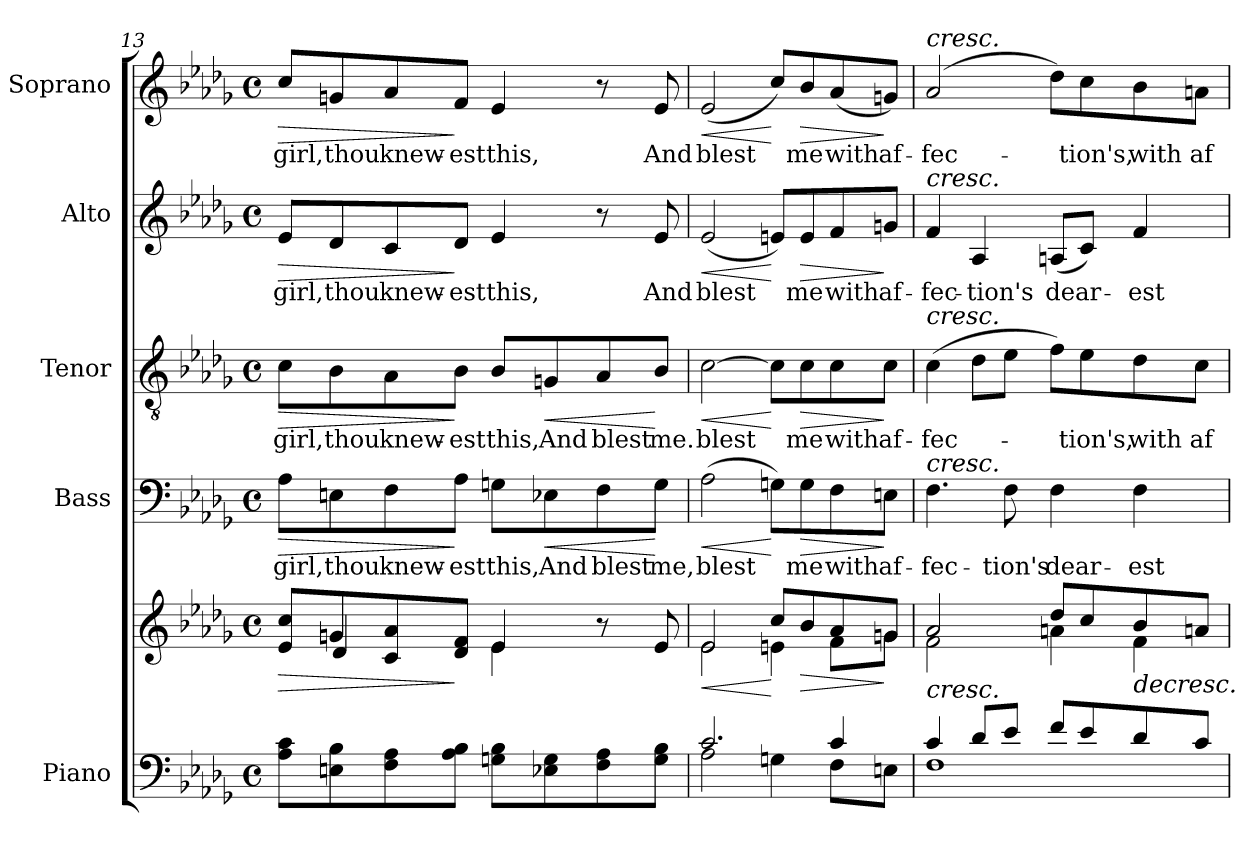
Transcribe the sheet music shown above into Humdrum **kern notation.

**kern	**kern	**dynam	**kern	**text	**dynam	**kern	**text	**dynam	**kern	**text	**dynam	**kern	**text	**dynam
*part5	*part5	*part5	*part4	*part4	*part4	*part3	*part3	*part3	*part2	*part2	*part2	*part1	*part1	*part1
*staff6	*staff5	*staff5/6	*staff4	*staff4	*staff4	*staff3	*staff3	*staff3	*staff2	*staff2	*staff2	*staff1	*staff1	*staff1
*I"Piano	*	*	*I"Bass	*	*	*I"Tenor	*	*	*I"Alto	*	*	*I"Soprano	*	*
*I'Pno.	*	*	*I'B.	*	*	*I'T.	*	*	*I'A.	*	*	*I'S.	*	*
!!LO:PB:g=z
*clefF4	*clefG2	*	*clefF4	*	*	*clefGv2	*	*	*clefG2	*	*	*clefG2	*	*
*	*	*	*	*	*	*ITrd7c12	*	*	*	*	*	*	*	*
*k[b-e-a-d-g-]	*k[b-e-a-d-g-]	*	*k[b-e-a-d-g-]	*	*	*k[b-e-a-d-g-]	*	*	*k[b-e-a-d-g-]	*	*	*k[b-e-a-d-g-]	*	*
*D-:	*D-:	*	*D-:	*	*	*D-:	*	*	*D-:	*	*	*D-:	*	*
*M4/4	*M4/4	*	*M4/4	*	*	*M4/4	*	*	*M4/4	*	*	*M4/4	*	*
*met(c)	*met(c)	*	*met(c)	*	*	*met(c)	*	*	*met(c)	*	*	*met(c)	*	*
=13	=13	=13	=13	=13	=13	=13	=13	=13	=13	=13	=13	=13	=13	=13
!	!	!LO:HP:b	!	!	!	!	!	!	!	!	!	!	!	!
*	*^	*	*	*	*	*	*	*	*	*	*	*	*	*
*	*	*^	*	*	*	*	*	*	*	*	*	*	*	*	*
!	!	!	!	!	!	!LO:LY:b:color=#000000	!LO:HP:b	!	!	!	!	!	!	!	!	!
!	!	!	!	!	!	!	!	!	!LO:LY:b:color=#000000	!LO:HP:b	!	!	!	!	!	!
!	!	!	!	!	!	!	!	!	!	!	!	!LO:LY:b:color=#000000	!LO:HP:b	!	!	!
!	!	!	!	!	!	!	!	!	!	!	!	!	!	!	!LO:LY:b:color=#000000	!LO:HP:b
8A-i\ 8ciL	8e-i/ 8cciL	2ryy	8ryy	>	8A-i\L	girl,	>	8Ci\L	girl,	>	8e-i/L	girl,	>	8cci/L	girl,	>
!	!	!	!	!	!	!LO:LY:b:color=#000000	!	!	!	!	!	!	!	!	!	!
!	!	!	!	!	!	!	!	!	!LO:LY:b:color=#000000	!	!	!	!	!	!	!
!	!	!	!	!	!	!	!	!	!	!	!	!LO:LY:b:color=#000000	!	!	!	!
!	!	!	!	!	!	!	!	!	!	!	!	!	!	!	!LO:LY:b:color=#000000	!
8Eni\ 8B-i	8gni/	.	4d-i/	[ [	8Eni\	thou	.	8BB-i\	thou	.	8d-i/	thou	.	8gni/	thou	.
!	!	!	!	!	!	!LO:LY:b:color=#000000	!	!	!	!	!	!	!	!	!	!
!	!	!	!	!	!	!	!	!	!LO:LY:b:color=#000000	!	!	!	!	!	!	!
!	!	!	!	!	!	!	!	!	!	!	!	!LO:LY:b:color=#000000	!	!	!	!
!	!	!	!	!	!	!	!	!	!	!	!	!	!	!	!LO:LY:b:color=#000000	!
8Fi\ 8A-i	8ci/ 8a-i	.	.	.	8Fi\	knew-	.	8AA-i\	knew-	.	8ci/	knew-	.	8a-i/	knew-	.
!	!	!	!	!	!	!LO:LY:b:color=#000000	!	!	!	!	!	!	!	!	!	!
!	!	!	!	!	!	!	!	!	!LO:LY:b:color=#000000	!	!	!	!	!	!	!
!	!	!	!	!	!	!	!	!	!	!	!	!LO:LY:b:color=#000000	!	!	!	!
!	!	!	!	!	!	!	!	!	!	!	!	!	!	!	!LO:LY:b:color=#000000	!
8A-i\ 8B-iJ	8d-i/ 8fiJ	.	2ryy	]	8A-i\J	-est	]	8BB-i\J	-est	]	8d-i/J	-est	]	8fi/J	-est	]
!	!	!	!	!	!	!LO:LY:b:color=#000000	!	!	!	!	!	!	!	!	!	!
!	!	!	!	!	!	!	!	!	!LO:LY:b:color=#000000	!	!	!	!	!	!	!
!	!	!	!	!	!	!	!	!	!	!	!	!LO:LY:b:color=#000000	!	!	!	!
!	!	!	!	!	!	!	!	!	!	!	!	!	!	!	!LO:LY:b:color=#000000	!
8Gni\ 8B-iL	4e-i/	4e-i\	.	.	8Gni\L	this,	.	8BB-i/L	this,	.	4e-i/	this,	.	4e-i/	this,	.
!	!	!	!	!	!	!LO:LY:b:color=#000000	!LO:HP:b	!	!	!	!	!	!	!	!	!
!	!	!	!	!	!	!	!	!	!LO:LY:b:color=#000000	!LO:HP:b	!	!	!	!	!	!
8E-Xi\ 8Gi	.	.	.	.	8E-Xi\	And	<	8GGni/	And	<	.	.	.	.	.	.
!	!	!	!	!	!	!LO:LY:b:color=#000000	!	!	!	!	!	!	!	!	!	!
!	!	!	!	!	!	!	!	!	!LO:LY:b:color=#000000	!	!	!	!	!	!	!
8Fi\ 8A-i	8r	4ryy	.	.	8Fi\	blest	.	8AA-i/	blest	.	8r	.	.	8r	.	.
!	!	!	!	!	!	!LO:LY:b:color=#000000	!	!	!	!	!	!	!	!	!	!
!	!	!	!	!	!	!	!	!	!LO:LY:b:color=#000000	!	!	!	!	!	!	!
!	!	!	!	!	!	!	!	!	!	!	!	!LO:LY:b:color=#000000	!	!	!	!
!	!	!	!	!	!	!	!	!	!	!	!	!	!	!	!LO:LY:b:color=#000000	!
8Gi\ 8B-iJ	8e-i/	.	8ryy	.	8Gi\J	me,	[	8BB-i/J	me.	[	8e-i/	And	.	8e-i/	And	.
=14	=14	=14	=14	=14	=14	=14	=14	=14	=14	=14	=14	=14	=14	=14	=14	=14
*^	*	*	*	*	*	*	*	*	*	*	*	*	*	*	*	*
!	!	!	!	!	!LO:HP:b	!	!	!	!	!	!	!	!	!	!	!	!
*	*	*	*v	*v	*	*	*	*	*	*	*	*	*	*	*	*	*
*	*	*	*^	*	*	*	*	*	*	*	*	*	*	*	*	*
!	!	!	!	!	!	!	!LO:LY:b:color=#000000	!LO:HP:b	!	!	!	!	!	!	!	!	!
*	*	*	*v	*v	*	*	*	*	*	*	*	*	*	*	*	*	*
*	*	*	*^	*	*	*	*	*	*	*	*	*	*	*	*	*
!	!	!	!	!	!	!	!	!	!	!LO:LY:b:color=#000000	!LO:HP:b	!	!	!	!	!	!
*	*	*	*v	*v	*	*	*	*	*	*	*	*	*	*	*	*	*
*	*	*	*^	*	*	*	*	*	*	*	*	*	*	*	*	*
!	!	!	!	!	!	!	!	!	!	!	!	!	!LO:LY:b:color=#000000	!LO:HP:b	!	!	!
*	*	*	*v	*v	*	*	*	*	*	*	*	*	*	*	*	*	*
*	*	*	*^	*	*	*	*	*	*	*	*	*	*	*	*	*
!	!	!	!	!	!	!	!	!	!	!	!	!	!	!	!	!LO:LY:b:color=#000000	!LO:HP:b
*	*	*	*v	*v	*	*	*	*	*	*	*	*	*	*	*	*	*
2.ci/	2A-i\	2e-i/	2e-i\	<	(2A-i\	blest	<	[>2Ci\	blest	<	(2e-i/	blest	<	(2e-i/	blest	<
.	4Gni\	8cci/L	4eni\	[	8Gni\L)	.	[	8Ci\L]	.	[	8eni/L)	.	[	8cci/L)	.	[
!	!	!	!	!LO:HP:b	!	!	!	!	!	!	!	!	!	!	!	!
!	!	!	!	!	!	!LO:LY:b:color=#000000	!LO:HP:b	!	!	!	!	!	!	!	!	!
!	!	!	!	!	!	!	!	!	!LO:LY:b:color=#000000	!LO:HP:b	!	!	!	!	!	!
!	!	!	!	!	!	!	!	!	!	!	!	!LO:LY:b:color=#000000	!LO:HP:b	!	!	!
!	!	!	!	!	!	!	!	!	!	!	!	!	!	!	!LO:LY:b:color=#000000	!LO:HP:b
.	.	8b-i/	.	>	8Gi\	me	>	8Ci\	me	>	8ei/	me	>	8b-i/	me	>
!	!	!	!	!	!	!LO:LY:b:color=#000000	!	!	!	!	!	!	!	!	!	!
!	!	!	!	!	!	!	!	!	!LO:LY:b:color=#000000	!	!	!	!	!	!	!
!	!	!	!	!	!	!	!	!	!	!	!	!LO:LY:b:color=#000000	!	!	!	!
!	!	!	!	!	!	!	!	!	!	!	!	!	!	!	!LO:LY:b:color=#000000	!
4ci/	8Fi\L	8a-i/	8fi\L	.	8Fi\	with	.	8Ci\	with	.	8fi/	with	.	(8a-i/	with	.
!	!	!	!	!	!	!LO:LY:b:color=#000000	!	!	!	!	!	!	!	!	!	!
!	!	!	!	!	!	!	!	!	!LO:LY:b:color=#000000	!	!	!	!	!	!	!
!	!	!	!	!	!	!	!	!	!	!	!	!LO:LY:b:color=#000000	!	!	!	!
!	!	!	!	!	!	!	!	!	!	!	!	!	!	!	!LO:LY:b:color=#000000	!
.	8Eni\J	8gni/J	8gi\J	]	8Eni\J	af-	]	8Ci\J	af-	]	8gni/J	af-	]	8gni/J)	af-	]
=15	=15	=15	=15	=15	=15	=15	=15	=15	=15	=15	=15	=15	=15	=15	=15	=15
!	!	!	!	!	!	!LO:LY:b:color=#000000	!	!	!	!	!	!	!	!	!	!
!	!	!	!	!	!	!	!	!	!LO:LY:b:color=#000000	!	!	!	!	!	!	!
!	!	!	!	!	!	!	!	!	!	!	!	!LO:LY:b:color=#000000	!	!	!	!
!	!	!	!	!	!	!	!	!	!	!	!	!	!	!LO:TX:a:i:t=cresc.	!	!
!	!	!	!	!	!	!	!	!	!	!	!LO:TX:a:i:t=cresc.	!	!	!	!	!
!	!	!	!	!	!	!	!	!LO:TX:a:i:t=cresc.	!	!	!	!	!	!	!	!
!	!	!	!	!	!LO:TX:a:i:t=cresc.	!	!	!	!	!	!	!	!	!	!	!
!LO:TX:a:i:t=cresc.	!	!	!	!	!	!	!	!	!	!	!	!	!	!	!	!
!	!	!	!	!	!	!	!	!	!	!	!	!	!	!	!LO:LY:b:color=#000000	!
4ci/	1Fi	2a-i/	2fi\	.	4.Fi\	-fec-	.	(4Ci\	-fec-	.	4fi/	-fec-	.	(2a-i/	-fec-	.
!	!	!	!	!	!	!	!	!	!	!	!	!LO:LY:b:color=#000000	!	!	!	!
8d-i/L	.	.	.	]	.	.	.	8D-i\L	.	.	4A-i/	-tion's	.	.	.	.
!	!	!	!	!	!	!LO:LY:b:color=#000000	!	!	!	!	!	!	!	!	!	!
8e-i/J	.	.	.	.	8Fi\	-tion's	.	8E-i\J	.	.	.	.	.	.	.	.
!	!	!	!	!	!	!LO:LY:b:color=#000000	!	!	!	!	!	!	!	!	!	!
!	!	!	!	!	!	!	!	!	!	!	!	!LO:LY:b:color=#000000	!	!	!	!
8fi/L	.	8dd-i/L	4ani\	.	4Fi\	dear-	.	8Fi\L)	.	.	(8Ani/L	dear-	.	8dd-i\L)	.	.
!	!	!	!	!	!	!	!	!	!LO:LY:b:color=#000000	!	!	!	!	!	!	!
!	!	!	!	!	!	!	!	!	!	!	!	!	!	!	!LO:LY:b:color=#000000	!
8e-i/	.	8cci/	.	.	.	.	.	8E-i\	-tion's,	.	8ci/J)	.	.	8cci\	-tion's,	.
!	!	!	!	!LO:HP:b	!	!	!	!	!	!	!	!	!	!	!	!
!	!	!	!	!	!	!LO:LY:b:color=#000000	!	!	!	!	!	!	!	!	!	!
!	!	!	!	!	!	!	!	!	!LO:LY:b:color=#000000	!	!	!	!	!	!	!
!	!	!	!	!	!	!	!	!	!	!	!	!LO:LY:b:color=#000000	!	!	!	!
!	!	!	!	!	!	!	!	!	!	!	!	!	!	!	!LO:LY:b:color=#000000	!
8d-i/	.	8b-i/	4fi\	>	4Fi\	-est	.	8D-i\	with	.	4fi/	-est	.	8b-i\	with	.
!	!	!	!	!	!	!	!	!	!LO:LY:b:color=#000000	!	!	!	!	!	!	!
!	!	!	!	!	!	!	!	!	!	!	!	!	!	!	!LO:LY:b:color=#000000	!
8ci/J	.	8ani/J	.	.	.	.	.	8Ci\J	af-	.	.	.	.	8ani\J	af-	.
*v	*v	*	*	*	*	*	*	*	*	*	*	*	*	*	*	*
*	*v	*v	*	*	*	*	*	*	*	*	*	*	*	*	*
=	=	=	=	=	=	=	=	=	=	=	=	=	=	=
*-	*-	*-	*-	*-	*-	*-	*-	*-	*-	*-	*-	*-	*-	*-
